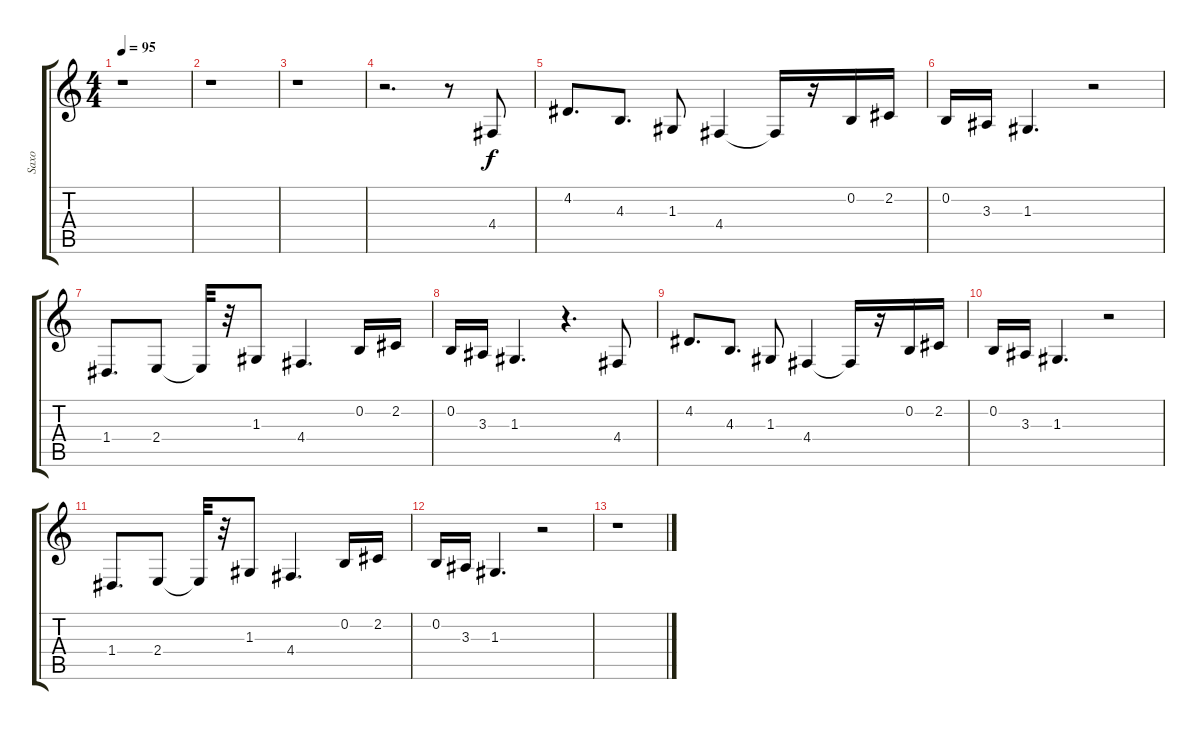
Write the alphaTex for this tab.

\track ("Saxo" "Saxo") {instrument tenorsax}
\staff {score tabs}
\tuning (E4 B3 G3 D3 A2 E2) {hide}
\ts (4 4)
\tempo 95
\clef g2
\ks c
r.1{dy f} |
r.1 |
r.1 |
r.2{d} r.8 4.4.8 |
4.2.8{d} 4.3.8{d} 1.3.8 4.4.4 4.4{t}.16 r.16 0.2.16 2.2.16 |
0.2.16 3.3.16 1.3.4{d} r.2 |
1.4.8{d} 2.4.8 2.4{t}.32 r.32 1.3.8 4.4.4{d} 0.2.16 2.2.16 |
0.2.16 3.3.16 1.3.4{d} r.4{d} 4.4.8 |
4.2.8{d} 4.3.8{d} 1.3.8 4.4.4 4.4{t}.16 r.16 0.2.16 2.2.16 |
0.2.16 3.3.16 1.3.4{d} r.2 |
1.4.8{d} 2.4.8 2.4{t}.32 r.32 1.3.8 4.4.4{d} 0.2.16 2.2.16 |
0.2.16 3.3.16 1.3.4{d} r.2 |
r.1
